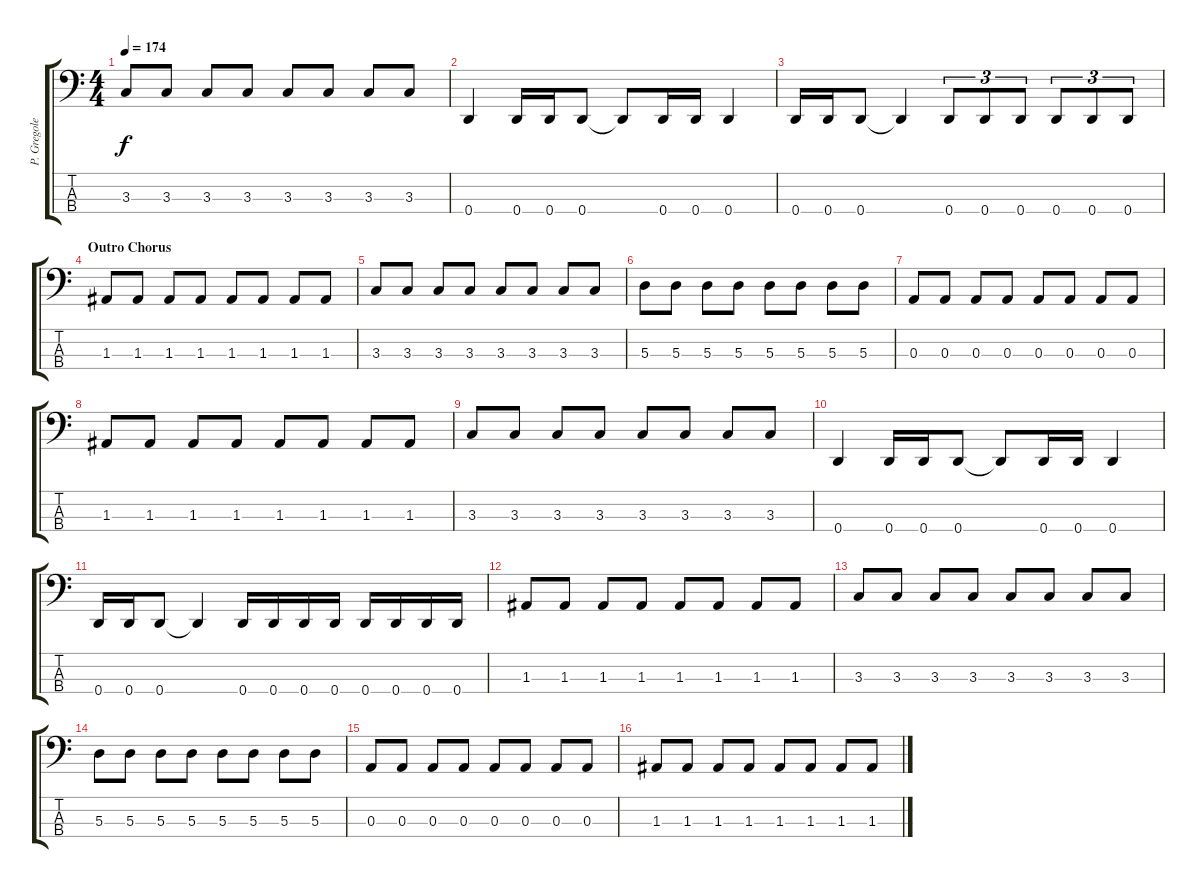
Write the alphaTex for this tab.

\track ("P. Gregoletto" "P. Gregole") {instrument electricbassfinger}
\staff {score tabs}
\tuning (G2 D2 A1 D1) {hide}
\ts (4 4)
\tempo 174
\clef f4
\ks c
3.3.8{dy f} 3.3.8 3.3.8 3.3.8 3.3.8 3.3.8 3.3.8 3.3.8 |
0.4.4 0.4.16 0.4.16 0.4.8 0.4{t}.8 0.4.16 0.4.16 0.4.4 |
0.4.16 0.4.16 0.4.8 0.4{t}.4 0.4.8{tu (3 2)} 0.4.8{tu (3 2)} 0.4.8{tu (3 2)} 0.4.8{tu (3 2)} 0.4.8{tu (3 2)} 0.4.8{tu (3 2)} |
\section ("" "Outro Chorus")
1.3.8 1.3.8 1.3.8 1.3.8 1.3.8 1.3.8 1.3.8 1.3.8 |
3.3.8 3.3.8 3.3.8 3.3.8 3.3.8 3.3.8 3.3.8 3.3.8 |
5.3.8 5.3.8 5.3.8 5.3.8 5.3.8 5.3.8 5.3.8 5.3.8 |
0.3.8 0.3.8 0.3.8 0.3.8 0.3.8 0.3.8 0.3.8 0.3.8 |
1.3.8 1.3.8 1.3.8 1.3.8 1.3.8 1.3.8 1.3.8 1.3.8 |
3.3.8 3.3.8 3.3.8 3.3.8 3.3.8 3.3.8 3.3.8 3.3.8 |
0.4.4 0.4.16 0.4.16 0.4.8 0.4{t}.8 0.4.16 0.4.16 0.4.4 |
0.4.16 0.4.16 0.4.8 0.4{t}.4 0.4.16 0.4.16 0.4.16 0.4.16 0.4.16 0.4.16 0.4.16 0.4.16 |
1.3.8 1.3.8 1.3.8 1.3.8 1.3.8 1.3.8 1.3.8 1.3.8 |
3.3.8 3.3.8 3.3.8 3.3.8 3.3.8 3.3.8 3.3.8 3.3.8 |
5.3.8 5.3.8 5.3.8 5.3.8 5.3.8 5.3.8 5.3.8 5.3.8 |
0.3.8 0.3.8 0.3.8 0.3.8 0.3.8 0.3.8 0.3.8 0.3.8 |
1.3.8 1.3.8 1.3.8 1.3.8 1.3.8 1.3.8 1.3.8 1.3.8
